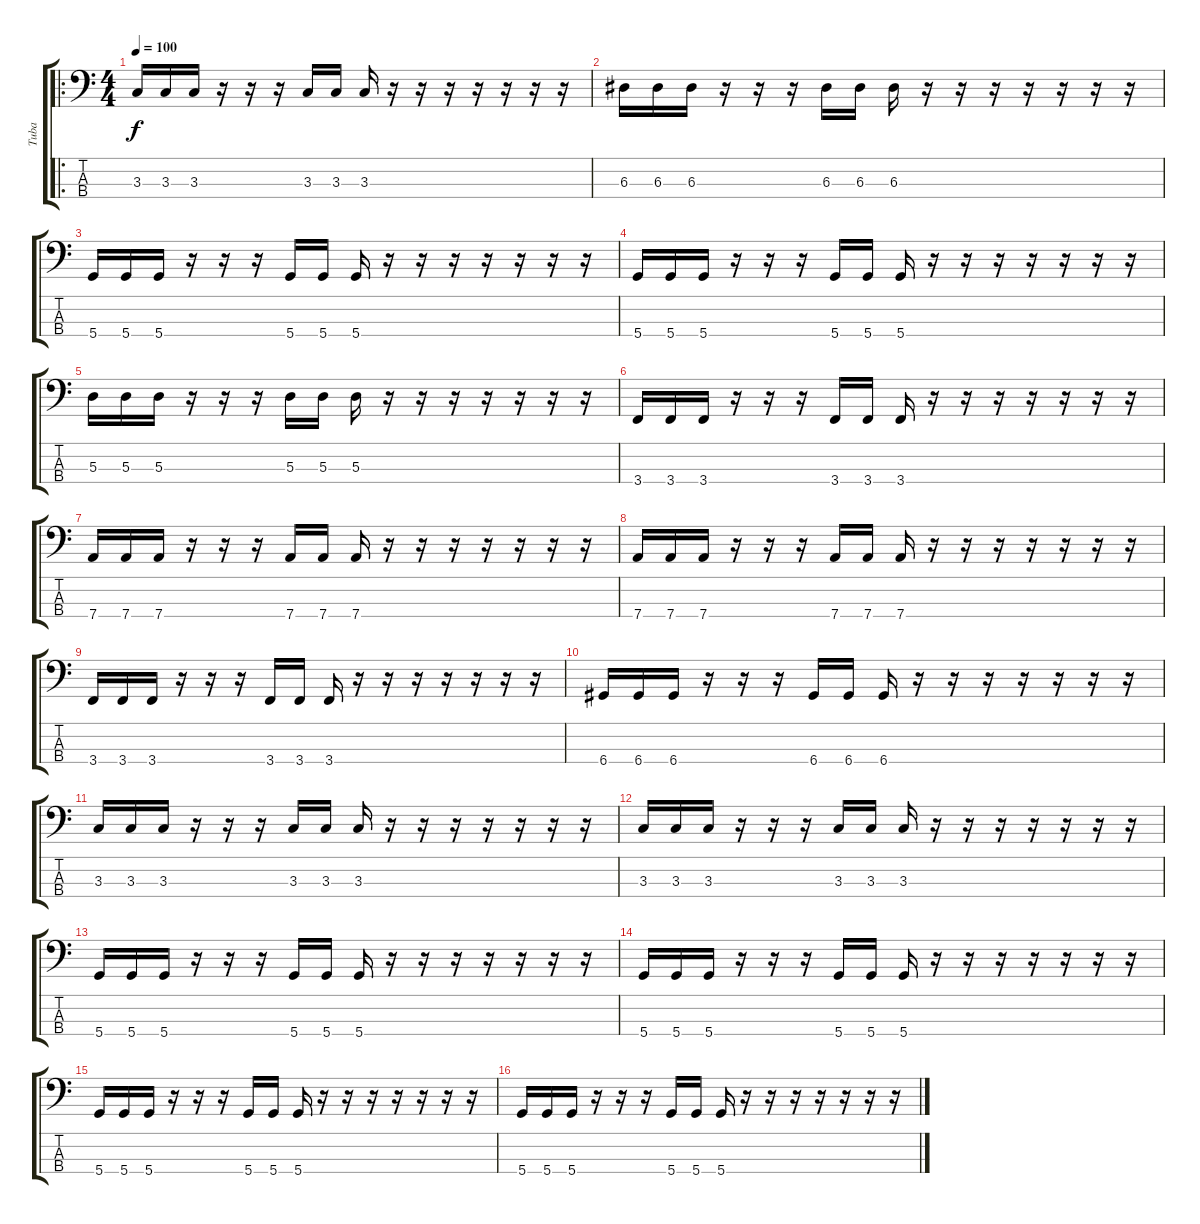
\track ("Tuba" "Tuba") {instrument fretlessbass}
\staff {score tabs}
\tuning (G2 D2 A1 D1) {hide}
\ro
\ts (4 4)
\tempo 100
\clef f4
\ks c
3.3.16{dy f instrument fretlessbass} 3.3.16 3.3.16 r.16 r.16 r.16 3.3.16 3.3.16 3.3.16 r.16 r.16 r.16 r.16 r.16 r.16 r.16 |
6.3.16 6.3.16 6.3.16 r.16 r.16 r.16 6.3.16 6.3.16 6.3.16 r.16 r.16 r.16 r.16 r.16 r.16 r.16 |
5.4.16 5.4.16 5.4.16 r.16 r.16 r.16 5.4.16 5.4.16 5.4.16 r.16 r.16 r.16 r.16 r.16 r.16 r.16 |
5.4.16 5.4.16 5.4.16 r.16 r.16 r.16 5.4.16 5.4.16 5.4.16 r.16 r.16 r.16 r.16 r.16 r.16 r.16 |
5.3.16 5.3.16 5.3.16 r.16 r.16 r.16 5.3.16 5.3.16 5.3.16 r.16 r.16 r.16 r.16 r.16 r.16 r.16 |
3.4.16 3.4.16 3.4.16 r.16 r.16 r.16 3.4.16 3.4.16 3.4.16 r.16 r.16 r.16 r.16 r.16 r.16 r.16 |
7.4.16 7.4.16 7.4.16 r.16 r.16 r.16 7.4.16 7.4.16 7.4.16 r.16 r.16 r.16 r.16 r.16 r.16 r.16 |
7.4.16 7.4.16 7.4.16 r.16 r.16 r.16 7.4.16 7.4.16 7.4.16 r.16 r.16 r.16 r.16 r.16 r.16 r.16 |
3.4.16 3.4.16 3.4.16 r.16 r.16 r.16 3.4.16 3.4.16 3.4.16 r.16 r.16 r.16 r.16 r.16 r.16 r.16 |
6.4.16 6.4.16 6.4.16 r.16 r.16 r.16 6.4.16 6.4.16 6.4.16 r.16 r.16 r.16 r.16 r.16 r.16 r.16 |
3.3.16 3.3.16 3.3.16 r.16 r.16 r.16 3.3.16 3.3.16 3.3.16 r.16 r.16 r.16 r.16 r.16 r.16 r.16 |
3.3.16 3.3.16 3.3.16 r.16 r.16 r.16 3.3.16 3.3.16 3.3.16 r.16 r.16 r.16 r.16 r.16 r.16 r.16 |
5.4.16 5.4.16 5.4.16 r.16 r.16 r.16 5.4.16 5.4.16 5.4.16 r.16 r.16 r.16 r.16 r.16 r.16 r.16 |
5.4.16 5.4.16 5.4.16 r.16 r.16 r.16 5.4.16 5.4.16 5.4.16 r.16 r.16 r.16 r.16 r.16 r.16 r.16 |
5.4.16 5.4.16 5.4.16 r.16 r.16 r.16 5.4.16 5.4.16 5.4.16 r.16 r.16 r.16 r.16 r.16 r.16 r.16 |
5.4.16 5.4.16 5.4.16 r.16 r.16 r.16 5.4.16 5.4.16 5.4.16 r.16 r.16 r.16 r.16 r.16 r.16 r.16
